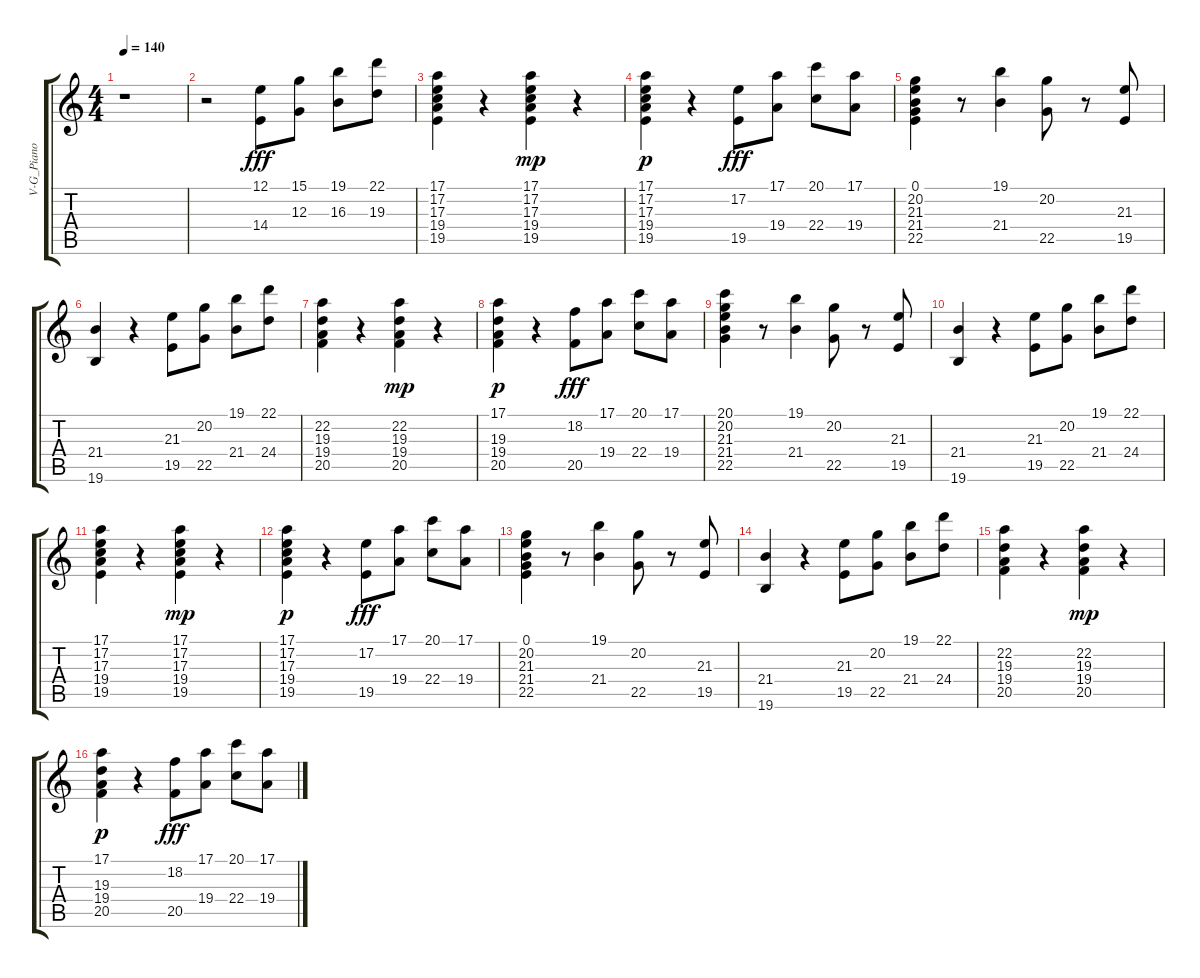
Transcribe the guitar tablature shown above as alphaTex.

\track ("V-G_Piano" "V-G_Piano") {instrument acousticgrandpiano}
\staff {score tabs}
\tuning (E4 B3 G3 D3 A2 E2) {hide}
\ts (4 4)
\tempo 140
\clef g2
\ks c
r.1{dy fff} |
r.2 (12.1 14.4).8 (15.1 12.3).8 (19.1 16.3).8 (22.1 19.3).8 |
(17.1 17.2 17.3 19.4 19.5).4 r.4 (17.1 17.2 17.3 19.4 19.5).4{dy mp balance 16} r.4 |
(17.1 17.2 17.3 19.4 19.5).4{dy p} r.4 (17.2 19.5).8{dy fff balance 8} (17.1 19.4).8 (20.1 22.4).8 (17.1 19.4).8 |
(0.1 20.2 21.3 21.4 22.5).4 r.8 (19.1 21.4).4 (20.2 22.5).8 r.8 (21.3 19.5).8 |
(21.4 19.6).4 r.4 (21.3 19.5).8 (20.2 22.5).8 (19.1 21.4).8 (22.1 24.4).8 |
(22.2 19.3 19.4 20.5).4 r.4 (22.2 19.3 19.4 20.5).4{dy mp balance 16} r.4 |
(17.1 19.3 19.4 20.5).4{dy p} r.4 (18.2 20.5).8{dy fff balance 8} (17.1 19.4).8 (20.1 22.4).8 (17.1 19.4).8 |
(20.1 20.2 21.3 21.4 22.5).4 r.8 (19.1 21.4).4 (20.2 22.5).8 r.8 (21.3 19.5).8 |
(21.4 19.6).4 r.4 (21.3 19.5).8 (20.2 22.5).8 (19.1 21.4).8 (22.1 24.4).8 |
(17.1 17.2 17.3 19.4 19.5).4 r.4 (17.1 17.2 17.3 19.4 19.5).4{dy mp balance 16} r.4 |
(17.1 17.2 17.3 19.4 19.5).4{dy p} r.4 (17.2 19.5).8{dy fff balance 8} (17.1 19.4).8 (20.1 22.4).8 (17.1 19.4).8 |
(0.1 20.2 21.3 21.4 22.5).4 r.8 (19.1 21.4).4 (20.2 22.5).8 r.8 (21.3 19.5).8 |
(21.4 19.6).4 r.4 (21.3 19.5).8 (20.2 22.5).8 (19.1 21.4).8 (22.1 24.4).8 |
(22.2 19.3 19.4 20.5).4 r.4 (22.2 19.3 19.4 20.5).4{dy mp balance 16} r.4 |
(17.1 19.3 19.4 20.5).4{dy p} r.4 (18.2 20.5).8{dy fff balance 8} (17.1 19.4).8 (20.1 22.4).8 (17.1 19.4).8
